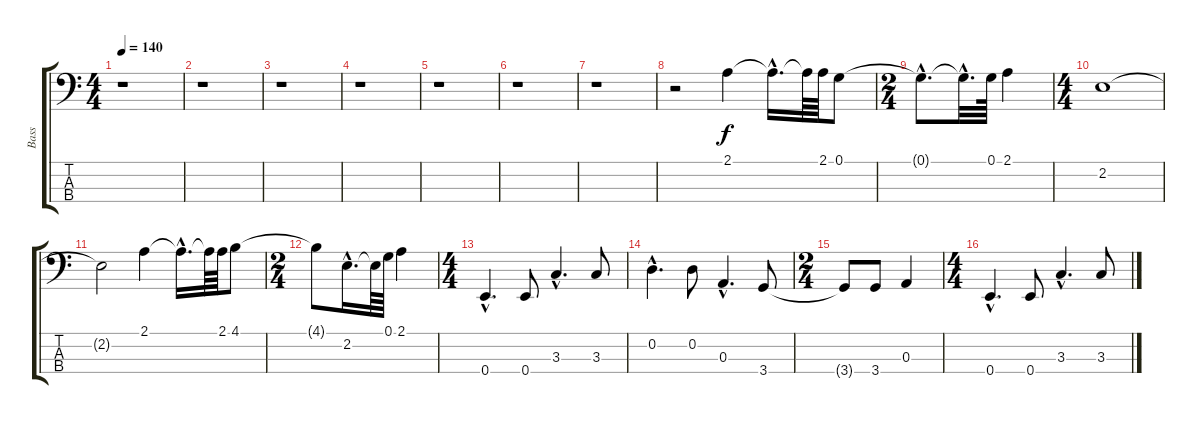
\track ("Bass" "Bass") {instrument electricbassfinger}
\staff {score tabs}
\tuning (G2 D2 A1 E1) {hide}
\ts (4 4)
\tempo 140
\clef f4
\ks c
r.1{dy f instrument electricbassfinger} |
r.1 |
r.1 |
r.1 |
r.1 |
r.1 |
r.1 |
r.2 2.1.4 2.1{hac t}.16{d} 2.1{t}.64 2.1.64 0.1.8 |
\ts (2 4)
0.1{hac t}.8{d} 0.1{hac t}.32{d} 0.1.64 2.1.4 |
\ts (4 4)
2.2.1 |
2.2{t}.2 2.1.4 2.1{hac t}.16{d} 2.1{t}.64 2.1.64 4.1.8 |
\ts (2 4)
4.1{t}.8 2.2{hac}.16{d} 2.2{t}.64 0.1.64 2.1.4 |
\ts (4 4)
0.4{hac}.4{d} 0.4.8 3.3{hac}.4{d} 3.3.8 |
0.2{hac}.4{d} 0.2.8 0.3{hac}.4{d} 3.4.8 |
\ts (2 4)
3.4{t}.8 3.4.8 0.3.4 |
\ts (4 4)
0.4{hac}.4{d} 0.4.8 3.3{hac}.4{d} 3.3.8
